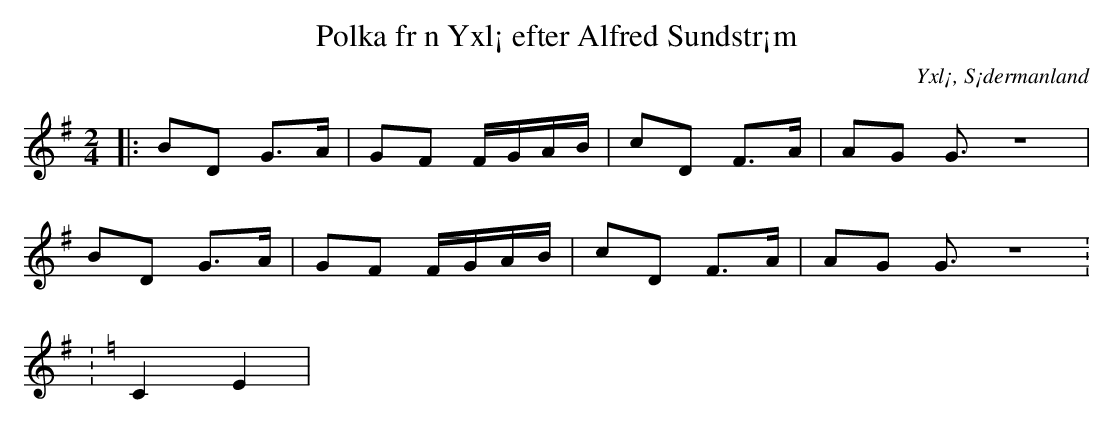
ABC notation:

X:1
T:Polka fr n Yxl¡ efter Alfred Sundstr¡m
O:Yxl¡, S¡dermanland
M:2/4
L:1/16
K:G
          |: B2D2 G3A | G2F2 FGAB | c2D2 F3A | A2G2 G3 Z |
             B2D2 G3A | G2F2 FGAB | c2D2 F3A | A2G2 G3 Z :
: [K: C]     C4   E4  |
